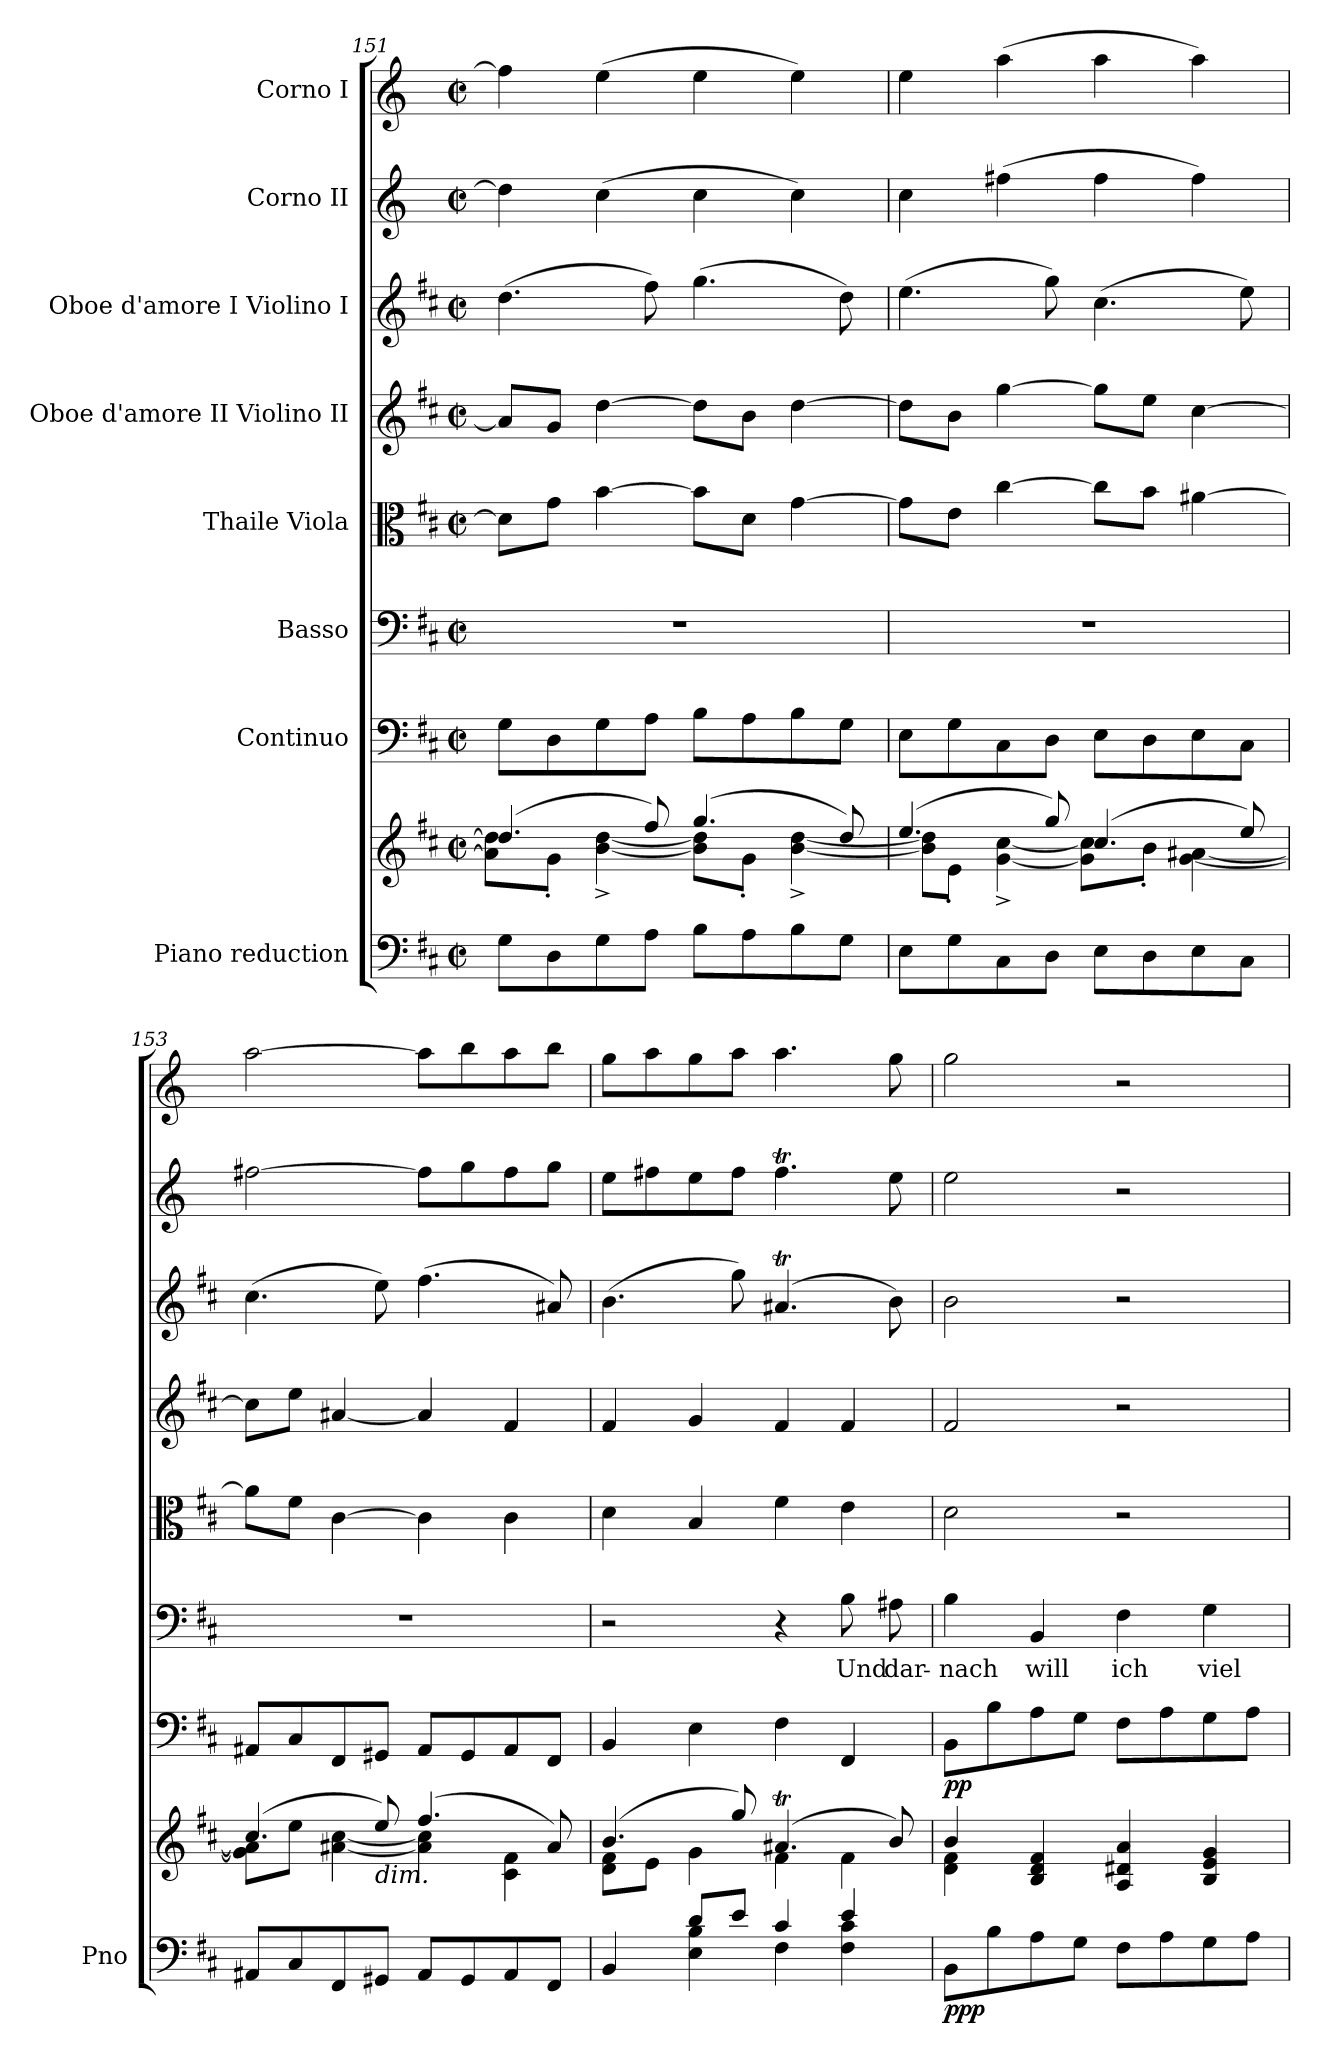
**kern	**kern	**dynam	**kern	**dynam	**kern	**text	**kern	**kern	**kern	**kern	**kern
*part8	*part8	*part8	*part7	*part7	*part6	*part6	*part5	*part4	*part3	*part2	*part1
*staff9	*staff8	*staff8/9	*staff7	*staff7	*staff6	*staff6	*staff5	*staff4	*staff3	*staff2	*staff1
*I"Piano reduction	*	*	*I"Continuo	*	*I"Basso	*	*I"Thaile Viola	*I"Oboe d'amore II Violino II	*I"Oboe d'amore I Violino I	*I"Corno II	*I"Corno I
*I'Pno	*	*	*	*	*	*	*	*	*	*	*
*clefF4	*clefG2	*	*clefF4	*	*clefF4	*	*clefC3	*clefG2	*clefG2	*clefG2	*clefG2
*	*	*	*	*	*	*	*	*	*	*ITrd3c5	*ITrd3c5
*k[f#c#]	*k[f#c#]	*	*k[f#c#]	*	*k[f#c#]	*	*k[f#c#]	*k[f#c#]	*k[f#c#]	*k[f#]	*k[f#]
*M2/2	*M2/2	*	*M2/2	*	*M2/2	*	*M2/2	*M2/2	*M2/2	*M2/2	*M2/2
*met(c|)	*met(c|)	*	*met(c|)	*	*met(c|)	*	*met(c|)	*met(c|)	*met(c|)	*met(c|)	*met(c|)
=151	=151	=151	=151	=151	=151	=151	=151	=151	=151	=151	=151
*	*^	*	*	*	*	*	*	*	*	*	*
8G\L	(>4.dd/	8a\] 8dd\]L	.	8G\L	.	1r	.	8d\L]	8a/L]	(>4.dd\	4a\]	4cc#\]
8D\	.	8g'\J	.	8D\	.	.	.	8g\J	8g/J	.	.	.
8G\	.	[4b\^ [4dd\^	.	8G\	.	.	.	[4b\	[4dd\	.	(>4g\	(>4b\
8A\J	8ff#/)	.	.	8A\J	.	.	.	.	.	8ff#\)	.	.
8B\L	(>4.gg/	8b\] 8dd\]L	.	8B\L	.	.	.	8b\L]	8dd\L]	(>4.gg\	4g\	4b\
8A\	.	8g'\J	.	8A\	.	.	.	8d\J	8b\J	.	.	.
8B\	.	[4b\^ [4dd\^	.	8B\	.	.	.	[4g\	[4dd\	.	4g\)	4b\)
8G\J	8dd/)	.	.	8G\J	.	.	.	.	.	8dd\)	.	.
=152	=152	=152	=152	=152	=152	=152	=152	=152	=152	=152	=152	=152
8E\L	(>4.ee/	8b\] 8dd\]L	.	8E\L	.	1r	.	8g\L]	8dd\L]	(>4.ee\	4g\	4b\
8G\	.	8e'\J	.	8G\	.	.	.	8e\J	8b\J	.	.	.
8C#\	.	[4g\^ [4cc#\^	.	8C#\	.	.	.	[4cc#\	[4gg\	.	(>4cc#X\	(>4ee\
8D\J	8gg/)	.	.	8D\J	.	.	.	.	.	8gg\)	.	.
8E\L	(>4.cc#/	8g\] 8cc#\]L	.	8E\L	.	.	.	8cc#\L]	8gg\L]	(>4.cc#\	4cc#\	4ee\
8D\	.	8b'\J	.	8D\	.	.	.	8b\J	8ee\J	.	.	.
8E\	.	[4g\ [4a#X\	.	8E\	.	.	.	[4a#X\	[4cc#\	.	4cc#\)	4ee\)
8C#\J	8ee/)	.	.	8C#\J	.	.	.	.	.	8ee\)	.	.
=153	=153	=153	=153	=153	=153	=153	=153	=153	=153	=153	=153	=153
8AA#X/L	(>4.cc#/	8g\] 8a#\]L	.	8AA#X/L	.	1r	.	8a#\L]	8cc#\L]	(>4.cc#\	[2cc#X\	[2ee\
8C#/	.	8ee\J	.	8C#/	.	.	.	8f#\J	8ee\J	.	.	.
8FF#/	.	[4a#X\ [4cc#\	.	8FF#/	.	.	.	[4c#\	[4a#X/	.	.	.
!	!LO:TX:b:i:t=dim.	!	!	!	!	!	!	!	!	!	!	!
8GG#X/J	8ee/)	.	.	8GG#X/J	.	.	.	.	.	8ee\)	.	.
8AA#/L	(>4.ff#/	4a#\] 4cc#\]	.	8AA#/L	.	.	.	4c#\]	4a#/]	(>4.ff#\	8cc#\L]	8ee\L]
8GG#/	.	.	.	8GG#/	.	.	.	.	.	.	8dd\	8ff#\
8AA#/	.	4c#\ 4f#\	.	8AA#/	.	.	.	4c#\	4f#/	.	8cc#\	8ee\
8FF#/J	8a#/)	.	.	8FF#/J	.	.	.	.	.	8a#X/)	8dd\J	8ff#\J
=154	=154	=154	=154	=154	=154	=154	=154	=154	=154	=154	=154	=154
*^	*	*	*	*	*	*	*	*	*	*	*	*
4BB/	4ryy	(>4.b/	8d\ 8f#\L	.	4BB/	.	2r	.	4d\	4f#/	(>4.b\	8b\L	8dd\L
.	.	.	8e\J	.	.	.	.	.	.	.	.	8cc#X\	8ee\
8d/L	4E\ 4B\	.	4g\	.	4E\	.	.	.	4B/	4g/	.	8b\	8dd\
8e/J	.	8gg/)	.	.	.	.	.	.	.	.	8gg\)	8cc#\J	8ee\J
4c#/	4F#\	(>4.a#Xt/	4f#\	.	4F#\	.	4r	.	4f#\	4f#/	(>4.a#Xt/	4.cc#t\	4.ee\
!	!	!	!	!	!	!	!	!LO:LY:b	!	!	!	!	!
4e/	4F#\ 4c#\	.	4f#\	.	4FF#/	.	8B\	Und	4e\	4f#/	.	.	.
!	!	!	!	!	!	!	!	!LO:LY:b	!	!	!	!	!
.	.	8b/)	.	.	.	.	8A#X\	dar-	.	.	8b\)	8b\	8dd\
*v	*v	*	*	*	*	*	*	*	*	*	*	*	*
!!LO:PB:g=z
=155	=155	=155	=155	=155	=155	=155	=155	=155	=155	=155	=155	=155
!	!	!	!LO:DY:b=2	!	!	!	!LO:LY:b	!	!	!	!	!
!	!	!	!LO:DY:n=1:b	!	!LO:DY:b	!	!	!	!	!	!	!
8BB\L	4b/	4d\ 4f#\	pp p	8BB\L	pp	4B\	nach	2d\	2f#/	2b\	2b\	2dd\
8B\	.	.	.	8B\	.	.	.	.	.	.	.	.
!	!	!	!	!	!	!	!LO:LY:b	!	!	!	!	!
8A\	4B/ 4d/ 4f#/	4ryy	.	8A\	.	4BB/	will	.	.	.	.	.
8G\J	.	.	.	8G\J	.	.	.	.	.	.	.	.
!	!	!	!	!	!	!	!LO:LY:b	!	!	!	!	!
8F#\L	4A/ 4d#X/ 4a/	2ryy	.	8F#\L	.	4F#\	ich	2r	2r	2r	2r	2r
8A\	.	.	.	8A\	.	.	.	.	.	.	.	.
!	!	!	!	!	!	!	!LO:LY:b	!	!	!	!	!
8G\	4B/ 4e/ 4g/	.	.	8G\	.	4G\	viel	.	.	.	.	.
8A\J	.	.	.	8A\J	.	.	.	.	.	.	.	.
*	*v	*v	*	*	*	*	*	*	*	*	*	*
=	=	=	=	=	=	=	=	=	=	=	=
*-	*-	*-	*-	*-	*-	*-	*-	*-	*-	*-	*-
